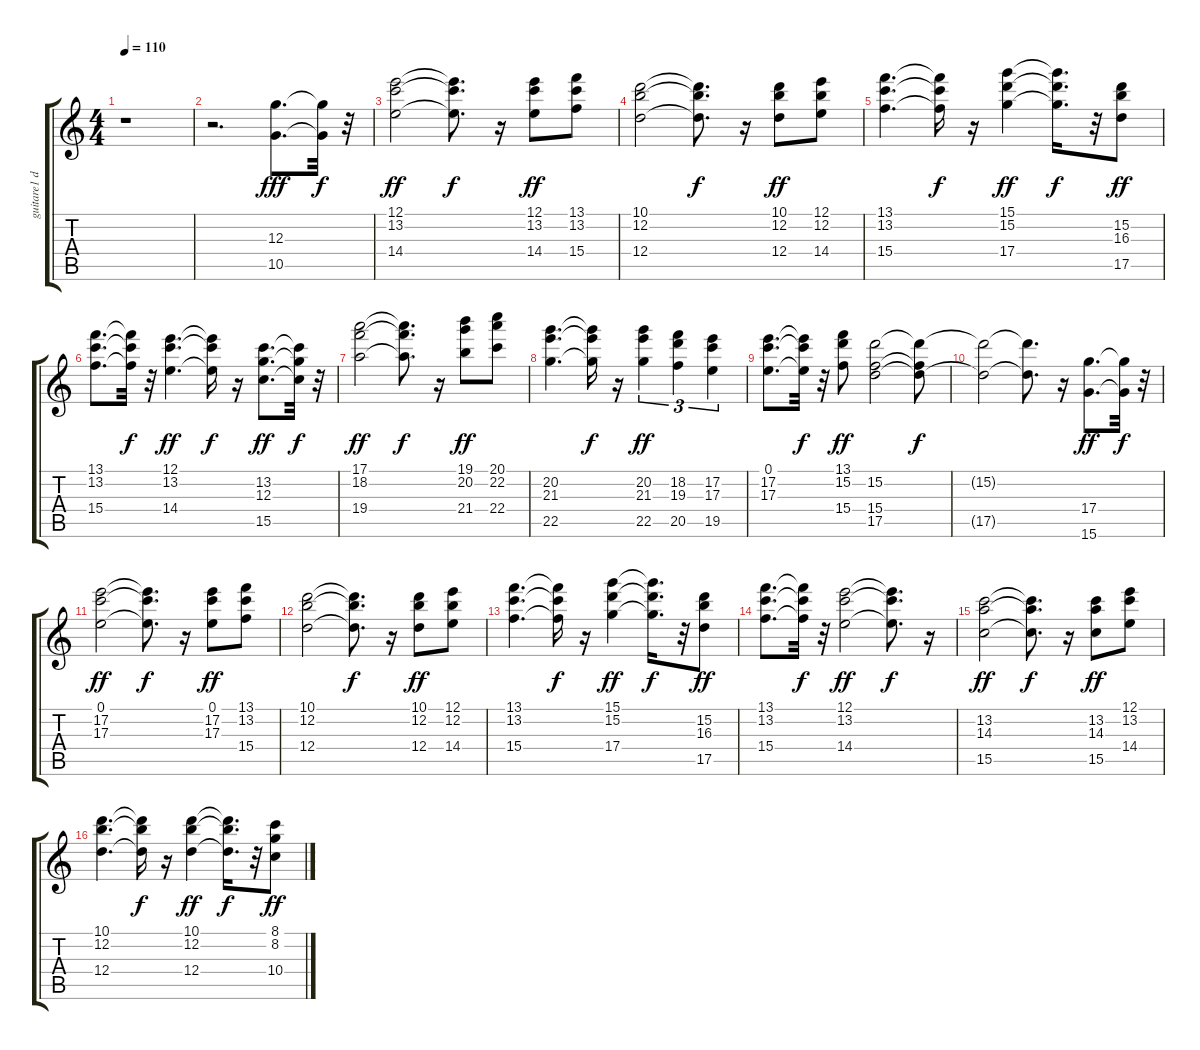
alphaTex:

\track ("guitare1 disto" "guitare1 d") {instrument distortionguitar}
\staff {score tabs}
\tuning (E4 B3 G3 D3 A2 E2) {hide}
\ts (4 4)
\tempo 110
\clef g2
\ks c
r.1{dy fff instrument distortionguitar} |
r.2{d} (12.3 10.5).8{d} (12.3{t} 10.5{t}).32{dy f} r.32 |
(12.1 13.2 14.4).2{dy ff} (12.1{t} 13.2{t} 14.4{t}).8{d dy f} r.16 (12.1 13.2 14.4).8{dy ff} (13.1 13.2 15.4).8 |
(10.1 12.2 12.4).2 (10.1{t} 12.2{t} 12.4{t}).8{d dy f} r.16 (10.1 12.2 12.4).8{dy ff} (12.1 12.2 14.4).8 |
(13.1 13.2 15.4).4{d} (13.1{t} 13.2{t} 15.4{t}).16{dy f} r.16 (15.1 15.2 17.4).4{dy ff} (15.1{t} 15.2{t} 17.4{t}).16{d dy f} r.32 (15.2 16.3 17.5).8{dy ff} |
(13.1 13.2 15.4).8{d} (13.1{t} 13.2{t} 15.4{t}).32{dy f} r.32 (12.1 13.2 14.4).4{d dy ff} (12.1{t} 13.2{t} 14.4{t}).16{dy f} r.16 (13.2 12.3 15.5).8{d dy ff} (13.2{t} 12.3{t} 15.5{t}).32{dy f} r.32 |
(17.1 18.2 19.4).2{dy ff} (17.1{t} 18.2{t} 19.4{t}).8{d dy f} r.16 (19.1 20.2 21.4).8{dy ff} (20.1 22.2 22.4).8 |
(20.2 21.3 22.5).4{d} (20.2{t} 21.3{t} 22.5{t}).16{dy f} r.16 (20.2 21.3 22.5).4{tu (3 2) dy ff} (18.2 19.3 20.5).4{tu (3 2)} (17.2 17.3 19.5).4{tu (3 2)} |
(0.1 17.2 17.3).8{d} (0.1{t} 17.2{t} 17.3{t}).32{dy f} r.32 (13.1 15.2 15.4).8{dy ff} (15.2 15.4 17.5).2 (15.2{t} 15.4{t} 17.5{t}).8{dy f} |
(15.2{t} 17.5{t}).2 (15.2{t} 17.5{t}).8{d} r.16 (17.4 15.6).8{d dy ff} (17.4{t} 15.6{t}).32{dy f} r.32 |
(0.1 17.2 17.3).2{dy ff} (0.1{t} 17.2{t} 17.3{t}).8{d dy f} r.16 (0.1 17.2 17.3).8{dy ff} (13.1 13.2 15.4).8 |
(10.1 12.2 12.4).2 (10.1{t} 12.2{t} 12.4{t}).8{d dy f} r.16 (10.1 12.2 12.4).8{dy ff} (12.1 12.2 14.4).8 |
(13.1 13.2 15.4).4{d} (13.1{t} 13.2{t} 15.4{t}).16{dy f} r.16 (15.1 15.2 17.4).4{dy ff} (15.1{t} 15.2{t} 17.4{t}).16{d dy f} r.32 (15.2 16.3 17.5).8{dy ff} |
(13.1 13.2 15.4).8{d} (13.1{t} 13.2{t} 15.4{t}).32{dy f} r.32 (12.1 13.2 14.4).2{dy ff} (12.1{t} 13.2{t} 14.4{t}).8{d dy f} r.16 |
(13.2 14.3 15.5).2{dy ff} (13.2{t} 14.3{t} 15.5{t}).8{d dy f} r.16 (13.2 14.3 15.5).8{dy ff} (12.1 13.2 14.4).8 |
(10.1 12.2 12.4).4{d} (10.1{t} 12.2{t} 12.4{t}).16{dy f} r.16 (10.1 12.2 12.4).4{dy ff} (10.1{t} 12.2{t} 12.4{t}).16{d dy f} r.32 (8.1 8.2 10.4).8{dy ff}
